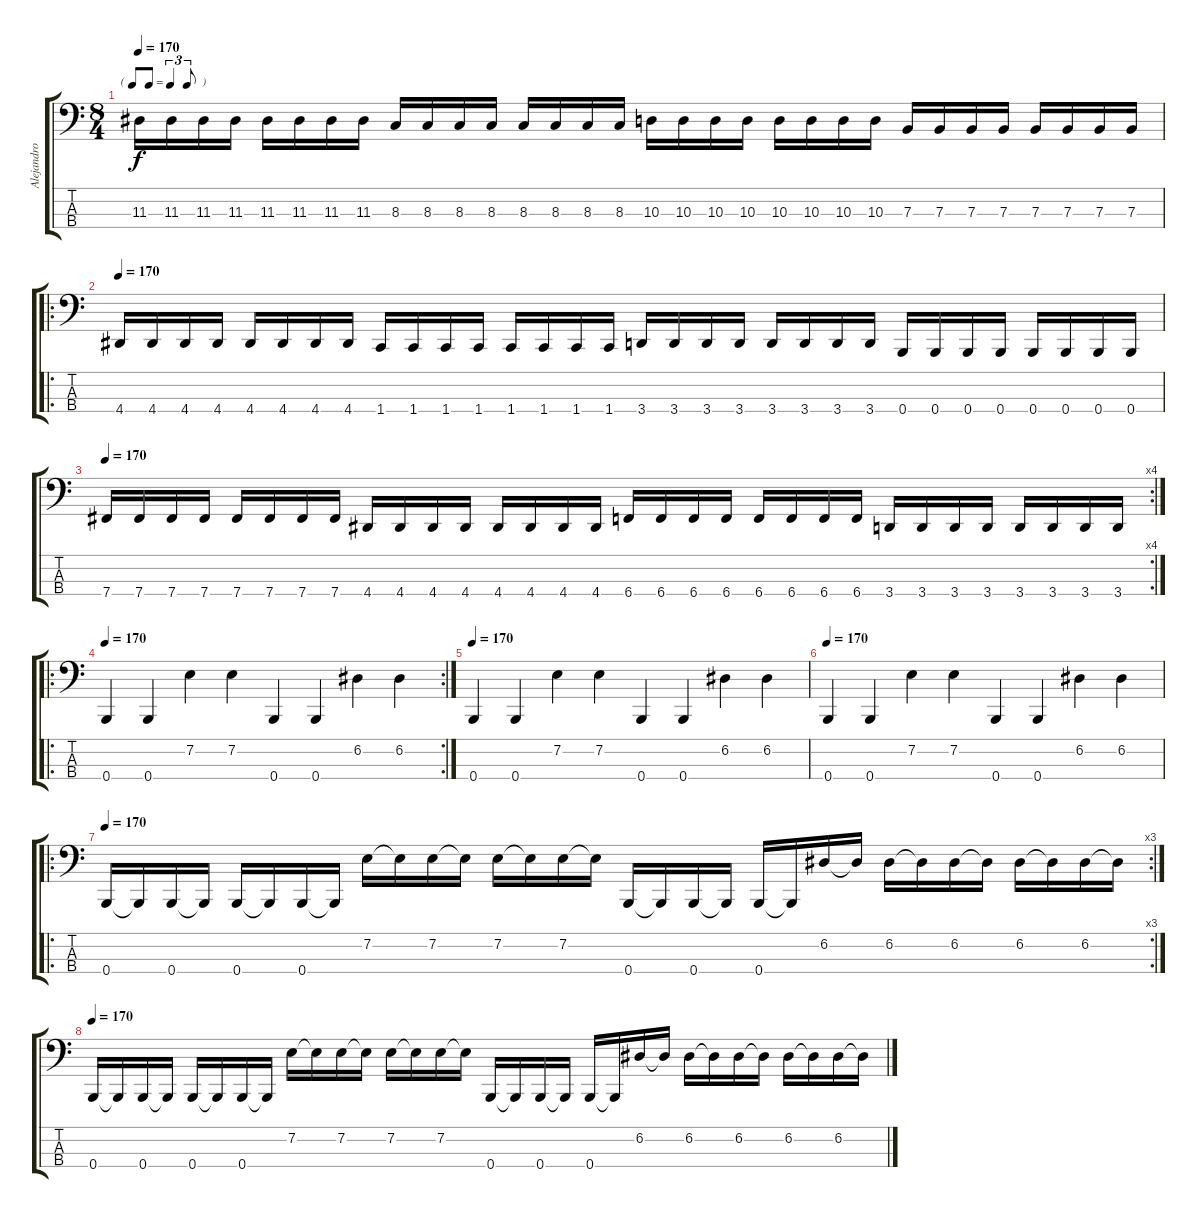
\track ("Alejandro" "Alejandro") {instrument electricbasspick}
\staff {score tabs}
\tuning (D2 A1 E1 B0) {hide}
\ts (8 4)
\tf triplet8th
\tempo 170
\clef f4
\ks c
11.3.16{dy f} 11.3.16 11.3.16 11.3.16 11.3.16 11.3.16 11.3.16 11.3.16 8.3.16 8.3.16 8.3.16 8.3.16 8.3.16 8.3.16 8.3.16 8.3.16 10.3.16 10.3.16 10.3.16 10.3.16 10.3.16 10.3.16 10.3.16 10.3.16 7.3.16 7.3.16 7.3.16 7.3.16 7.3.16 7.3.16 7.3.16 7.3.16 |
\ro
\tempo 170
4.4.16 4.4.16 4.4.16 4.4.16 4.4.16 4.4.16 4.4.16 4.4.16 1.4.16 1.4.16 1.4.16 1.4.16 1.4.16 1.4.16 1.4.16 1.4.16 3.4.16 3.4.16 3.4.16 3.4.16 3.4.16 3.4.16 3.4.16 3.4.16 0.4.16 0.4.16 0.4.16 0.4.16 0.4.16 0.4.16 0.4.16 0.4.16 |
\rc 4
\tempo 170
7.4.16 7.4.16 7.4.16 7.4.16 7.4.16 7.4.16 7.4.16 7.4.16 4.4.16 4.4.16 4.4.16 4.4.16 4.4.16 4.4.16 4.4.16 4.4.16 6.4.16 6.4.16 6.4.16 6.4.16 6.4.16 6.4.16 6.4.16 6.4.16 3.4.16 3.4.16 3.4.16 3.4.16 3.4.16 3.4.16 3.4.16 3.4.16 |
\ro
\rc 2
\tempo 170
0.4.4 0.4.4 7.2.4 7.2.4 0.4.4 0.4.4 6.2.4 6.2.4 |
\tempo 170
0.4.4 0.4.4 7.2.4 7.2.4 0.4.4 0.4.4 6.2.4 6.2.4 |
\tempo 170
0.4.4 0.4.4 7.2.4 7.2.4 0.4.4 0.4.4 6.2.4 6.2.4 |
\ro
\rc 3
\tempo 170
0.4.16 0.4{t}.16 0.4.16 0.4{t}.16 0.4.16 0.4{t}.16 0.4.16 0.4{t}.16 7.2.16 7.2{t}.16 7.2.16 7.2{t}.16 7.2.16 7.2{t}.16 7.2.16 7.2{t}.16 0.4.16 0.4{t}.16 0.4.16 0.4{t}.16 0.4.16 0.4{t}.16 6.2.16 6.2{t}.16 6.2.16 6.2{t}.16 6.2.16 6.2{t}.16 6.2.16 6.2{t}.16 6.2.16 6.2{t}.16 |
\tempo 170
0.4.16 0.4{t}.16 0.4.16 0.4{t}.16 0.4.16 0.4{t}.16 0.4.16 0.4{t}.16 7.2.16 7.2{t}.16 7.2.16 7.2{t}.16 7.2.16 7.2{t}.16 7.2.16 7.2{t}.16 0.4.16 0.4{t}.16 0.4.16 0.4{t}.16 0.4.16 0.4{t}.16 6.2.16 6.2{t}.16 6.2.16 6.2{t}.16 6.2.16 6.2{t}.16 6.2.16 6.2{t}.16 6.2.16 6.2{t}.16
